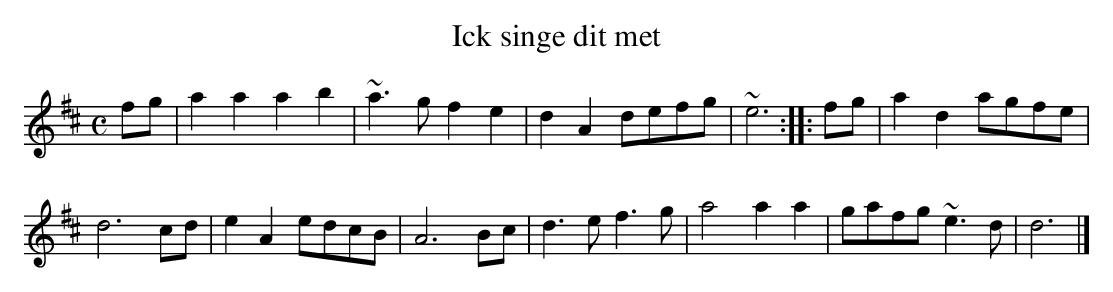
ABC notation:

X:1
T:Ick singe dit met
M:C
K:Dmaj
fg|a2a2a2b2|~a3gf2e2|d2A2defg|~e6:||:fg|a2d2agfe|
d6cd|e2A2edcB|A6Bc|d3ef3g|a4a2a2|gafg~e3d|d6|]
